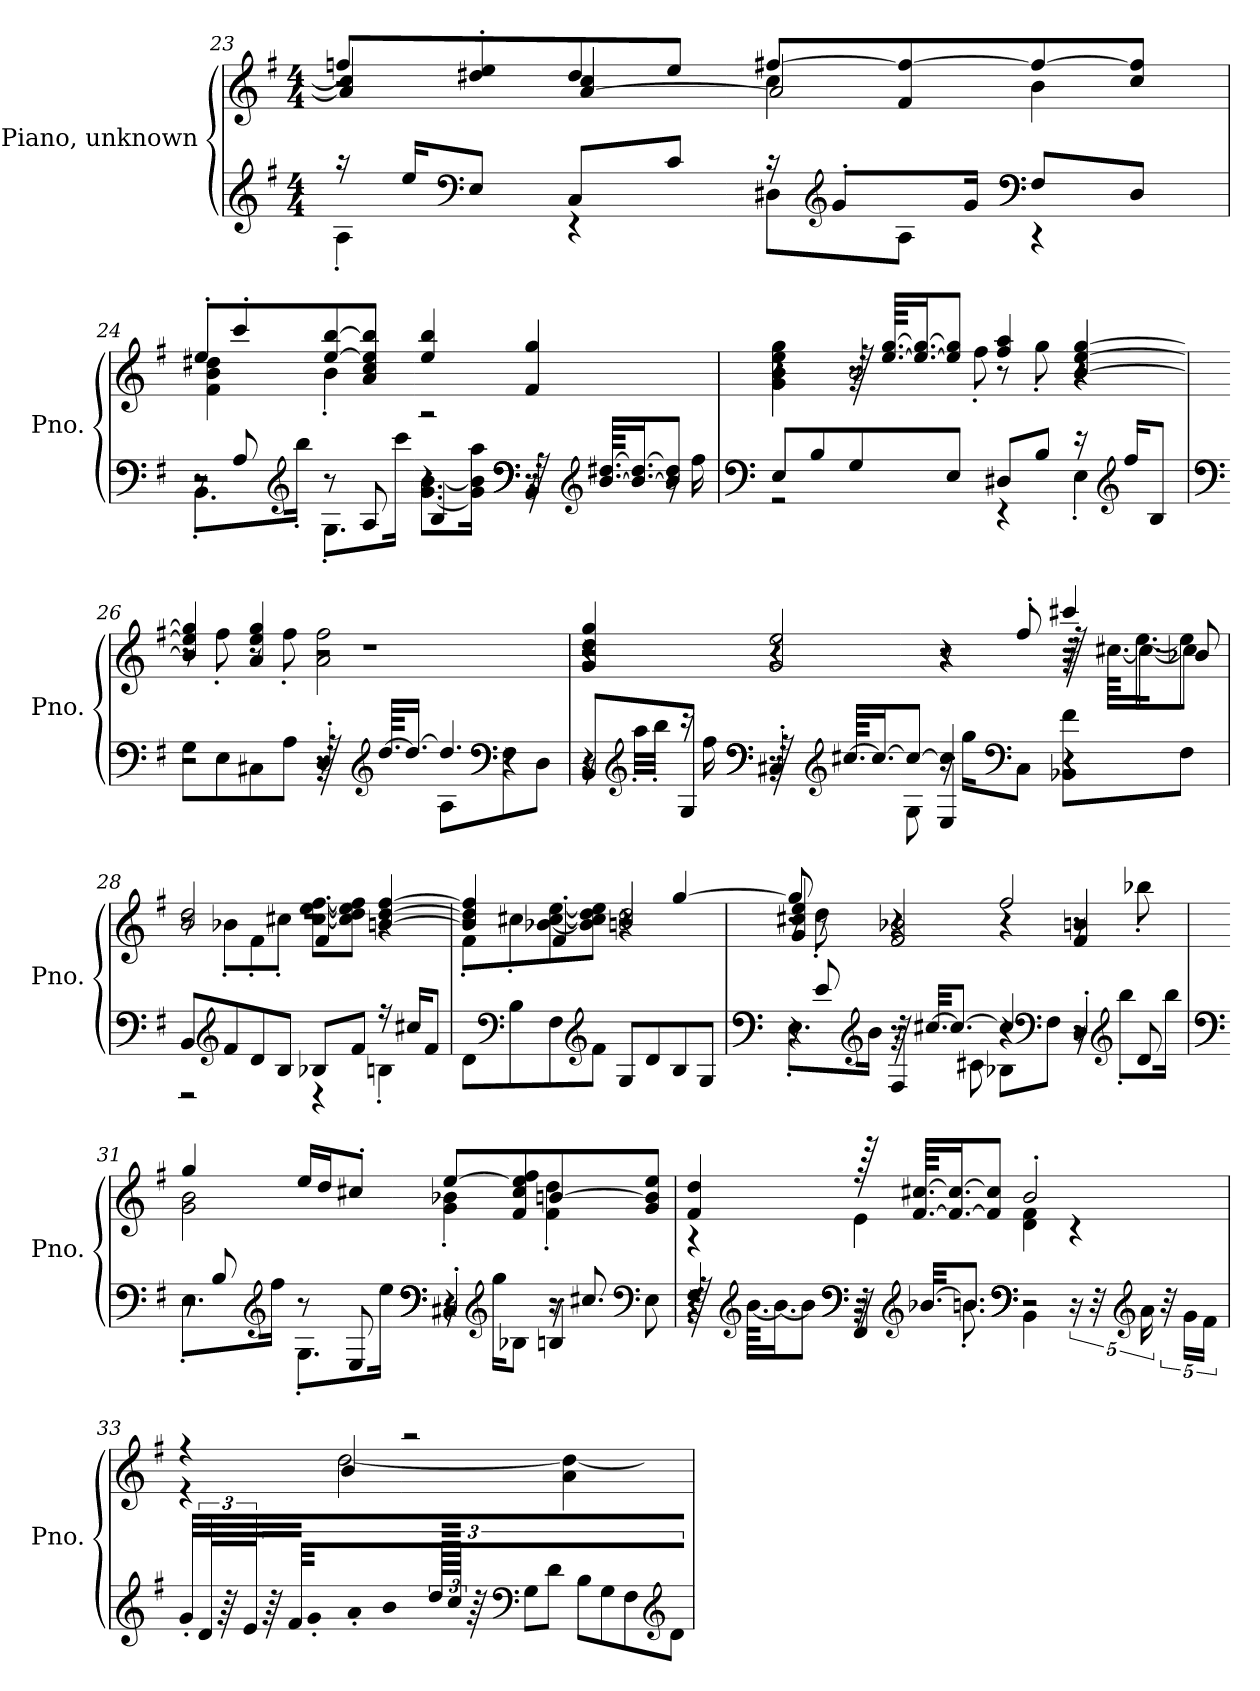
**kern	**kern
*part1	*part1
*staff2	*staff1
*I"Piano, unknown	*
*I'Pno.	*
*clefG2	*clefG2
*k[f#]	*k[f#]
*M4/4	*M4/4
=23	=23
*^	*^
*	*	*	*^
16r	4A'\	8ffn/L	2r	4a/] 4cc/]
16ee/KL	.	.	.	.
*clefF4	*	*	*	*
8E/J	.	8dd#X/' 8ee/'	.	.
8C/L	4r	8dd#/	.	[4a/ 4cc/
8c/J	.	8ee/J	.	.
16r	8D#X\L	[8ff#X/L	4cc\	2a/]
*clefG2	*	*	*	*
8g'/L	.	.	.	.
.	8A\J	8f#/ 8ff#/_	.	.
16g/Jk	.	.	.	.
*clefF4	*	*	*	*
8F#/L	4r	8ff#/_	4b\	.
8D#/J	.	8cc/ 8ff#/]J	.	.
*	*	*	*v	*v
!!LO:PB:g=z
=24	=24	=24	=24
*	*^	*	*
2r	8.BB'\L	8r	8ee'/L	4f#\ 4b\ 4dd#X\
.	.	8A/	8ccc'/	.
*clefG2	*	*	*	*
.	16bb'\Jk	.	.	.
.	8.G'\L	8r	[8ee/ [8bb/	4b'\
.	.	8A/	8a/ 8cc/ 8ee/] 8bb/]J	.
.	16ccc\Jk	.	.	.
4r	[8.g\ [8.b\L	4B/	4ee/ 4bb/	2r
.	16g\] 16b\] 16aa\Jk	.	.	.
*clefF4	*	*	*	*
128r	8r	4BB/	4f#/ 4gg/	.
*clefG2	*	*	*	*
[64.b/ [64.dd#X/KKLL	.	.	.	.
16.b/_ 16.dd#/_J	.	.	.	.
8b/] 8dd#/]J	16r	.	.	.
.	16ff#\	.	.	.
*v	*v	*v	*	*
*	*v	*v
=25	=25
*clefF4	*
*^	*^
*	*	*	*^
8E/L	2r	4r	4g\ 4b\ 4ee\ 4gg\	4r
8B/	.	.	.	.
8G/	.	128r	8r	2b/
.	.	[64.ee/ [64.gg/KKLL	.	.
.	.	16.ee/_ 16.gg/_J	.	.
8E/J	.	8ee/] 8gg/]J	8ff#'\	.
8D#X/L	4r	4ff#/ 4aa/	8r	.
8B/J	.	.	8gg'\	.
16r	4E'\	4r	4r	[4b/ [4ee/ [4gg/
*clefG2	*	*	*	*
16ff#/KL	.	.	.	.
8B/J	.	.	.	.
*v	*v	*	*	*
!!LO:LB:g=z	!!	!!
=26	=26	=26	=26
*clefF4	*	*	*
*^	*	*	*
*	*^	*	*	*
2r	8G\L	2r	1r	8r	4b/] 4ee/] 4gg/]
.	8E\	.	.	8ff#'\	.
.	8C#X\	.	.	8r	4a/ 4ee/ 4gg/
.	8A\J	.	.	8ff#'\	.
128r	8r	4D'/	.	2a\ 2ff#\	2r
*clefG2	*	*	*	*	*
[64.dd/KKLL	.	.	.	.	.
16.dd/JJ_	.	.	.	.	.
4.dd/]	8A\L	.	.	.	.
*clefF4	*	*	*	*	*
.	8F#\	4r	.	.	.
.	8D\J	.	.	.	.
!!LO:LB:g=z
=27	=27	=27	=27	=27	=27
*	*	*	*	*	*^
4r	16r	8BB/L	4r	2r	4g/ 4dd/ 4gg/	2r
*clefG2	*	*	*	*	*	*
.	32aa'\LLL	.	.	.	.	.
.	32bb'\JJJ	.	.	.	.	.
.	16r	8G/J	.	.	.	.
.	16ff#\	.	.	.	.	.
*clefF4	*	*	*	*	*	*
128r	8r	4C#X'/	2g/ 2ee/	.	4r	.
*clefG2	*	*	*	*	*	*
[64.cc#X/KKLL	.	.	.	.	.	.
16.cc#/J_	.	.	.	.	.	.
8cc#/J_	8G\	.	.	.	.	.
4cc#/]	16r	4E'/	.	4r	8r	4r
.	16gg\KL	.	.	.	.	.
*clefF4	*	*	*	*	*	*
.	8C#\J	.	.	.	8ff#'/	.
4r	8BB-X\ 8f#\L	4r	4ccc#X/	32r	8r	128r
.	.	.	.	.	.	[64.cc#X\KKLL
.	.	.	.	[16.ee\KL	.	16.cc#\J_
.	8F#\J	.	.	8ee\J]	8b-X/	8cc#\J]
*	*v	*v	*	*	*	*
*	*	*	*	*v	*v
!!LO:LB:g=z
=28	=28	=28	=28	=28
8BB/L	2r	1r	8r	2b/ 2dd/
*clefG2	*	*	*	*
8f#/	.	.	8b-X'\L	.
8d/	.	.	8f#'\	.
8B/J	.	.	8cc#X'\J	.
8B-X/L	4r	.	[8cc#\ [8ee\ [8ff#\L	4f#'/
8f#/J	.	.	8cc#\] 8dd\ 8ee\] 8ff#\]J	.
16r	4Bn'\	.	4r	[4bn/ [4dd/ [4ff#/
16cc#X/KL	.	.	.	.
8f#/J	.	.	.	.
*v	*v	*	*	*
=29	=29	=29	=29
8d\L	2r	8f#'\L	4b/] 4dd/] 4ff#/]
*clefF4	*	*	*
8B\	.	8cc#X'\	.
8F#\	.	[8b-X\ [8cc#\ [8ee\	4f#'/
*clefG2	*	*	*
8f#\J	.	8b-\] 8cc#\] 8dd\ 8ee\]J	.
8G/L	4r	2r	2bn/ 2dd/
8d/	.	.	.
8B/	[4gg/	.	.
8G/J	.	.	.
!!LO:LB:g=z	!!	!!
=30	=30	=30	=30
*clefF4	*	*	*
*^	*	*	*
*	*^	*	*	*
4r	8.E'\L	8r	8gg/]	8r	4g/ 4cc#X/ 4ee/
.	.	8e/	8r	8dd'\	.
*clefG2	*	*	*	*	*
.	16b\Jk	.	.	.	.
64r	8r	4F#'/	4r	4r	2f#/ 2b-X/
[32.cc#X/KKL	.	.	.	.	.
8.cc#/J_	.	.	.	.	.
.	8c#X\	.	.	.	.
4cc#/]	8B-X\L	4r	2ff#/	4r	.
*clefF4	*	*	*	*	*
.	8F#\J	.	.	.	.
8r	16r	4D'/	.	8r	4f#/ 4bn/
*clefG2	*	*	*	*	*
.	8bb'\L	.	.	.	.
8d/	.	.	.	8bb-X'\	.
.	16bb\Jk	.	.	.	.
*	*	*	*v	*v	*v
!!LO:LB:g=z
=31	=31	=31	=31
*clefF4	*	*	*
*	*	*	*^
2r	8.E'\L	8r	4gg/	2g\ 2b\
.	.	8B/	.	.
*clefG2	*	*	*	*
.	16ff#\Jk	.	.	.
.	8.G'\L	8r	16ee/LL	.
.	.	.	16dd/J	.
.	.	8E/	8cc#X'/J	.
.	16ee\Jk	.	.	.
*clefF4	*	*	*	*
4r	16r	4C#X'/	[8ee/L	4g\' 4b-X\'
*clefG2	*	*	*	*
.	16gg\KL	.	.	.
.	8B-X\J	.	8f#/ 8cc#/ 8ee/] 8ff#/	.
16r	8r	4Bn'/	[8bn/	4f#\' 4dd\'
8.cc#X/	.	.	.	.
*clefF4	*	*	*	*
.	8E\	.	8g/ 8b/] 8ee/J	.
!!LO:PB:g=z	!!
=32	=32	=32	=32	=32
4r	128r	4F#/	4f#/ 4dd/	4r
*clefG2	*	*	*	*
.	[64.b\KKLL	.	.	.
.	16.b\J_	.	.	.
.	8b\J]	.	.	.
*clefF4	*	*	*	*
64r	16r	4FF#/	128r	4e\
.	.	.	[64.f#/ [64.cc#X/KKLL	.
*clefG2	*	*	*	*
[32.b-X/KKL	.	.	.	.
.	.	.	16.f#/_ 16.cc#/_J	.
8.b-/J]	8.bn'\	.	.	.
.	.	.	8f#/] 8cc#/]J	.
*clefF4	*	*	*	*
2r	4BB\	2r	2b'/	4d\ 4f#\
.	20r	.	.	4r
.	40r	.	.	.
*clefG2	*	*	*	*
.	20a\	.	.	.
.	40r	.	.	.
.	20g\LL	.	.	.
.	20f#\JJ	.	.	.
*v	*v	*v	*	*
!!LO:LB:g=z	!!
=33	=33	=33
32g'/LLL	4r	4r
96d/JJJk	.	.
96r	.	.
96e/	.	.
96r	.	.
48f#/LLL	.	.
32g'/	.	.
32a'/J	.	.
16b/	.	.
96dd/LL	.	.
96cc/JJJJ	.	.
96r	.	.
*clefF4	*	*
8G\L	4b/	[2dd\
8d\J	.	.
8B\L	2r	.
8G\	.	.
8F#\	.	4a\ 4dd\_
*clefG2	*	*
8d\J	.	.
*	*v	*v
=	=
*-	*-
